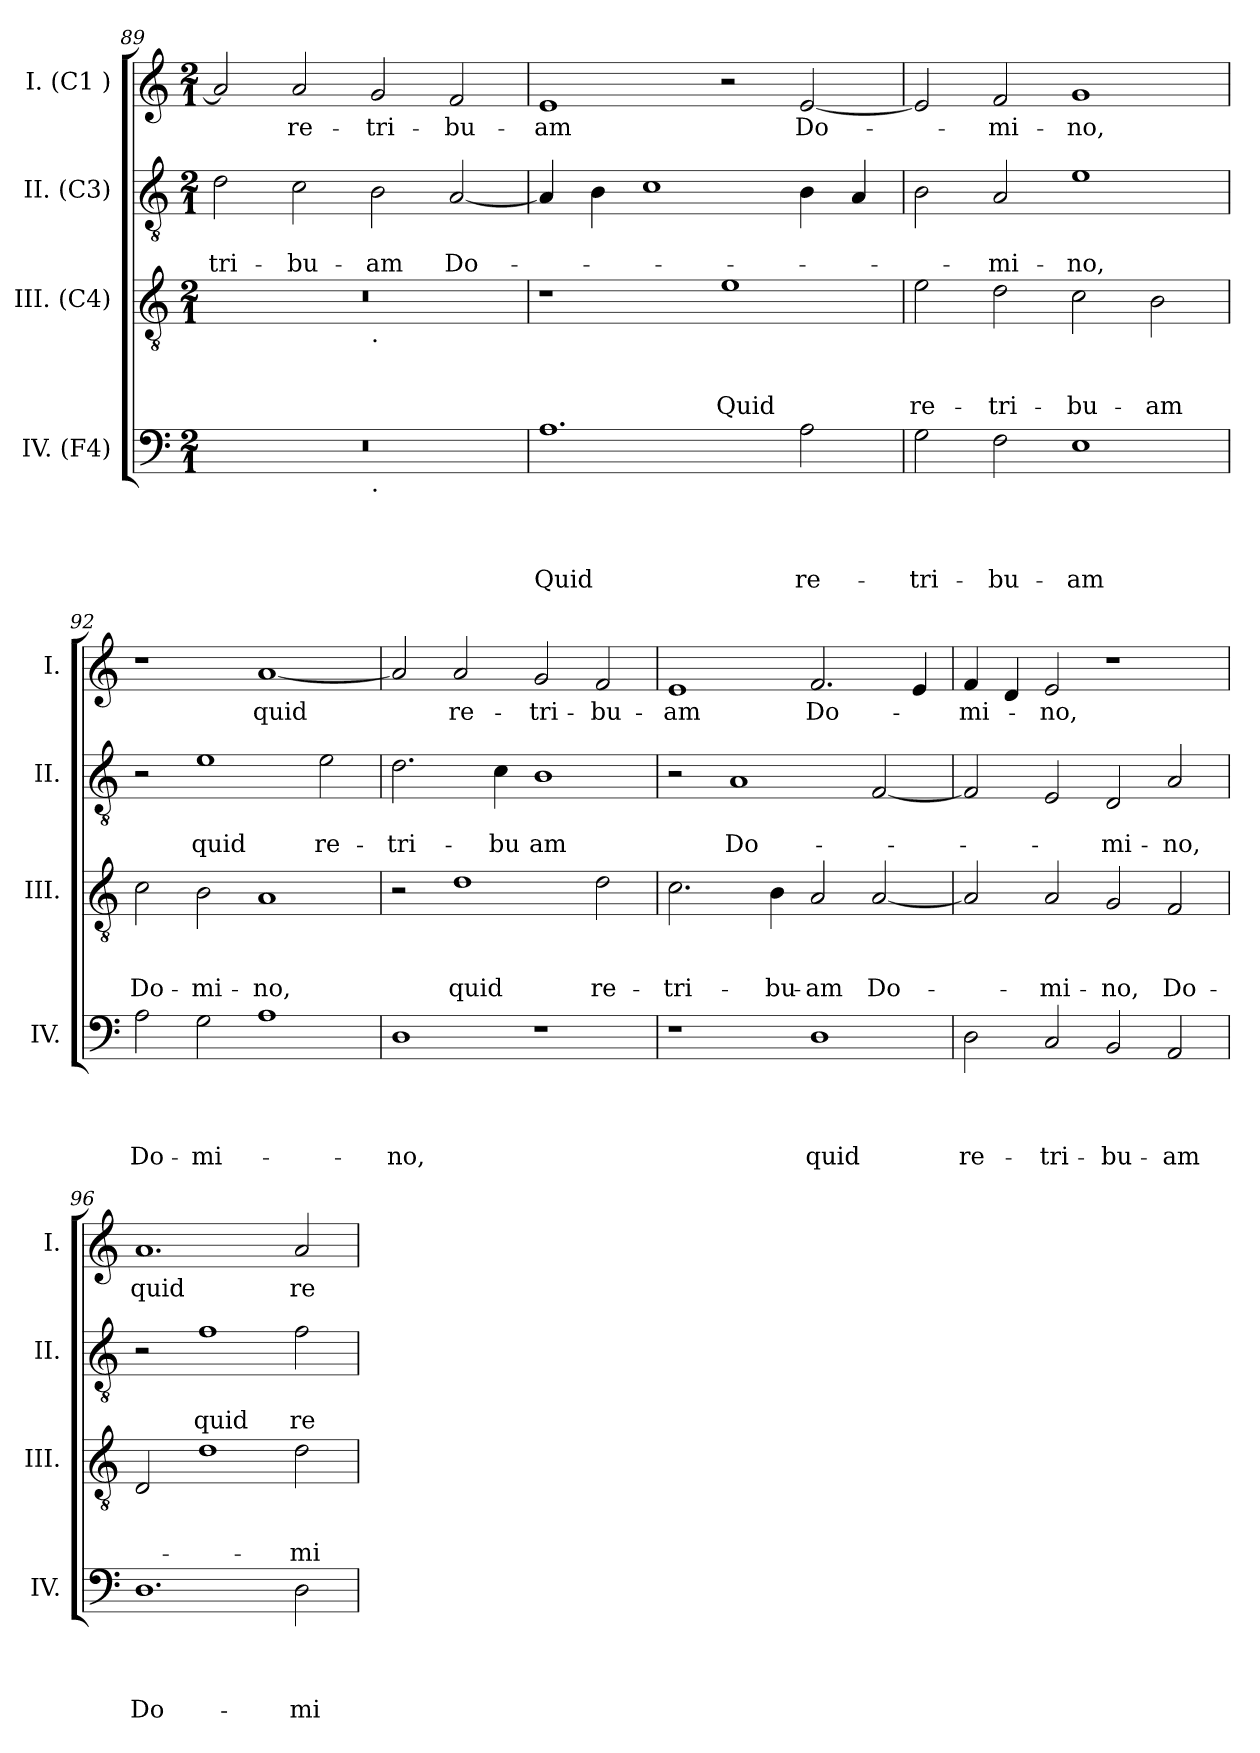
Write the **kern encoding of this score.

**kern	**text	**text	**text	**text	**kern	**text	**text	**text	**kern	**text	**text	**kern	**text
*part4	*part4	*part4	*part4	*part4	*part3	*part3	*part3	*part3	*part2	*part2	*part2	*part1	*part1
*staff4	*staff4	*staff4	*staff4	*staff4	*staff3	*staff3	*staff3	*staff3	*staff2	*staff2	*staff2	*staff1	*staff1
*I"IV. (F4)	*	*	*	*	*I"III. (C4)	*	*	*	*I"II. (C3)	*	*	*I"I. (C1 )	*
*I'IV.	*	*	*	*	*I'III.	*	*	*	*I'II.	*	*	*I'I.	*
*clefF4	*	*	*	*	*clefGv2	*	*	*	*clefGv2	*	*	*clefG2	*
*k[]	*	*	*	*	*k[]	*	*	*	*k[]	*	*	*k[]	*
*C:	*	*	*	*	*C:	*	*	*	*C:	*	*	*C:	*
*M2/1	*	*	*	*	*M2/1	*	*	*	*M2/1	*	*	*M2/1	*
=89	=89	=89	=89	=89	=89	=89	=89	=89	=89	=89	=89	=89	=89
!	!	!	!	!	!	!	!	!	!	!	!LO:LY:b	!	!
*^	*	*	*	*	*^	*	*	*	*	*	*	*	*
0r	1ryy	.	.	.	.	0r	1ryy	.	.	.	2d\	.	-tri-	2a/]	.
!	!	!	!	!	!	!	!	!	!	!	!	!	!LO:LY:b	!	!LO:LY:b
.	.	.	.	.	.	.	.	.	.	.	2c\	.	-bu-	2a/	re-
!	!	!	!	!	!	!	!LO:TX:b:t=.	!	!	!	!	!	!	!	!
!	!LO:TX:b:t=.	!	!	!	!	!	!	!	!	!	!	!	!	!	!
!	!	!	!	!	!	!	!	!	!	!	!	!	!LO:LY:b	!	!LO:LY:b
.	1ryy	.	.	.	.	.	1ryy	.	.	.	2B\	.	-am	2g/	-tri-
!	!	!	!	!	!	!	!	!	!	!	!	!	!LO:LY:b	!	!LO:LY:b
.	.	.	.	.	.	.	.	.	.	.	[<2A/	.	Do-	2f/	-bu-
=90	=90	=90	=90	=90	=90	=90	=90	=90	=90	=90	=90	=90	=90	=90	=90
!	!	!	!	!	!LO:LY:b	!	!	!	!	!	!	!	!	!	!LO:LY:b
*v	*v	*	*	*	*	*	*	*	*	*	*	*	*	*	*
*	*	*	*	*	*v	*v	*	*	*	*	*	*	*	*
1.A	.	.	.	Quid	1r	.	.	.	4A/]	.	.	1e	-am
.	.	.	.	.	.	.	.	.	4B\	.	.	.	.
.	.	.	.	.	.	.	.	.	1c	.	.	.	.
!	!	!	!	!	!	!	!	!LO:LY:b	!	!	!	!	!
.	.	.	.	.	1e	.	.	Quid	.	.	.	2r	.
!	!	!	!	!LO:LY:b	!	!	!	!	!	!	!	!	!LO:LY:b
2A\	.	.	.	re-	.	.	.	.	4B\	.	.	[<2e/	Do-
.	.	.	.	.	.	.	.	.	4A/	.	.	.	.
=91	=91	=91	=91	=91	=91	=91	=91	=91	=91	=91	=91	=91	=91
!	!	!	!	!LO:LY:b	!	!	!	!LO:LY:b	!	!	!	!	!
2G\	.	.	.	-tri-	2e\	.	.	re-	2B\	.	.	2e/]	.
!	!	!	!	!LO:LY:b	!	!	!	!LO:LY:b	!	!	!LO:LY:b	!	!LO:LY:b
2F\	.	.	.	-bu-	2d\	.	.	-tri-	2A/	.	-mi-	2f/	-mi-
!	!	!	!	!LO:LY:b	!	!	!	!LO:LY:b	!	!	!LO:LY:b	!	!LO:LY:b
1E	.	.	.	-am	2c\	.	.	-bu-	1e	.	-no,	1g	-no,
!	!	!	!	!	!	!	!	!LO:LY:b	!	!	!	!	!
.	.	.	.	.	2B\	.	.	-am	.	.	.	.	.
=92	=92	=92	=92	=92	=92	=92	=92	=92	=92	=92	=92	=92	=92
!	!	!	!	!LO:LY:b	!	!	!	!LO:LY:b	!	!	!	!	!
2A\	.	.	.	Do-	2c\	.	.	Do-	2r	.	.	1r	.
!	!	!	!	!LO:LY:b	!	!	!	!LO:LY:b	!	!	!LO:LY:b	!	!
2G\	.	.	.	-mi-	2B\	.	.	-mi-	1e	.	quid	.	.
!	!	!	!	!	!	!	!	!LO:LY:b	!	!	!	!	!LO:LY:b
1A	.	.	.	.	1A	.	.	-no,	.	.	.	[<1a	quid
!	!	!	!	!	!	!	!	!	!	!	!LO:LY:b	!	!
.	.	.	.	.	.	.	.	.	2e\	.	re-	.	.
!!LO:LB:g=z
=93	=93	=93	=93	=93	=93	=93	=93	=93	=93	=93	=93	=93	=93
!	!	!	!	!LO:LY:b	!	!	!	!	!	!	!LO:LY:b	!	!
1D	.	.	.	-no,	2r	.	.	.	2.d\	.	-tri-	2a/]	.
!	!	!	!	!	!	!	!	!LO:LY:b	!	!	!	!	!LO:LY:b
.	.	.	.	.	1d	.	.	quid	.	.	.	2a/	re-
!	!	!	!	!	!	!	!	!	!	!	!LO:LY:b	!	!
.	.	.	.	.	.	.	.	.	4c\	.	-bu	.	.
!	!	!	!	!	!	!	!	!	!	!	!LO:LY:b	!	!LO:LY:b
1r	.	.	.	.	.	.	.	.	1B	.	am	2g/	-tri-
!	!	!	!	!	!	!	!	!LO:LY:b	!	!	!	!	!LO:LY:b
.	.	.	.	.	2d\	.	.	re-	.	.	.	2f/	-bu-
=94	=94	=94	=94	=94	=94	=94	=94	=94	=94	=94	=94	=94	=94
!	!	!	!	!	!	!	!	!LO:LY:b	!	!	!	!	!LO:LY:b
1r	.	.	.	.	2.c\	.	.	-tri-	2r	.	.	1e	-am
!	!	!	!	!	!	!	!	!	!	!	!LO:LY:b	!	!
.	.	.	.	.	.	.	.	.	1A	.	Do-	.	.
!	!	!	!	!	!	!	!	!LO:LY:b	!	!	!	!	!
.	.	.	.	.	4B\	.	.	-bu-	.	.	.	.	.
!	!	!	!	!LO:LY:b	!	!	!	!LO:LY:b	!	!	!	!	!LO:LY:b
1D	.	.	.	quid	2A/	.	.	-am	.	.	.	2.f/	Do-
!	!	!	!	!	!	!	!	!LO:LY:b	!	!	!	!	!
.	.	.	.	.	[<2A/	.	.	Do-	[<2F/	.	.	.	.
.	.	.	.	.	.	.	.	.	.	.	.	4e/	.
=95	=95	=95	=95	=95	=95	=95	=95	=95	=95	=95	=95	=95	=95
!	!	!	!	!LO:LY:b	!	!	!	!	!	!	!	!	!LO:LY:b
2D\	.	.	.	re-	2A/]	.	.	.	2F/]	.	.	4f/	-mi-
.	.	.	.	.	.	.	.	.	.	.	.	4d/	.
!	!	!	!	!LO:LY:b	!	!	!	!LO:LY:b	!	!	!	!	!LO:LY:b
2C/	.	.	.	-tri-	2A/	.	.	-mi-	2E/	.	.	2e/	-no,
!	!	!	!	!LO:LY:b	!	!	!	!LO:LY:b	!	!	!LO:LY:b	!	!
2BB/	.	.	.	-bu-	2G/	.	.	-no,	2D/	.	-mi-	1r	.
!	!	!	!	!LO:LY:b	!	!	!	!LO:LY:b	!	!	!LO:LY:b	!	!
2AA/	.	.	.	-am	2F/	.	.	Do-	2A/	.	-no,	.	.
=96	=96	=96	=96	=96	=96	=96	=96	=96	=96	=96	=96	=96	=96
!	!	!	!	!LO:LY:b	!	!	!	!	!	!	!	!	!LO:LY:b
1.D	.	.	.	Do-	2D/	.	.	.	2r	.	.	1.a	quid
!	!	!	!	!	!	!	!	!	!	!	!LO:LY:b	!	!
.	.	.	.	.	1d	.	.	.	1f	.	quid	.	.
!	!	!	!	!LO:LY:b	!	!	!	!LO:LY:b	!	!	!LO:LY:b	!	!LO:LY:b
2D\	.	.	.	-mi-	2d\	.	.	-mi-	2f\	.	re-	2a/	re-
=	=	=	=	=	=	=	=	=	=	=	=	=	=
*-	*-	*-	*-	*-	*-	*-	*-	*-	*-	*-	*-	*-	*-
